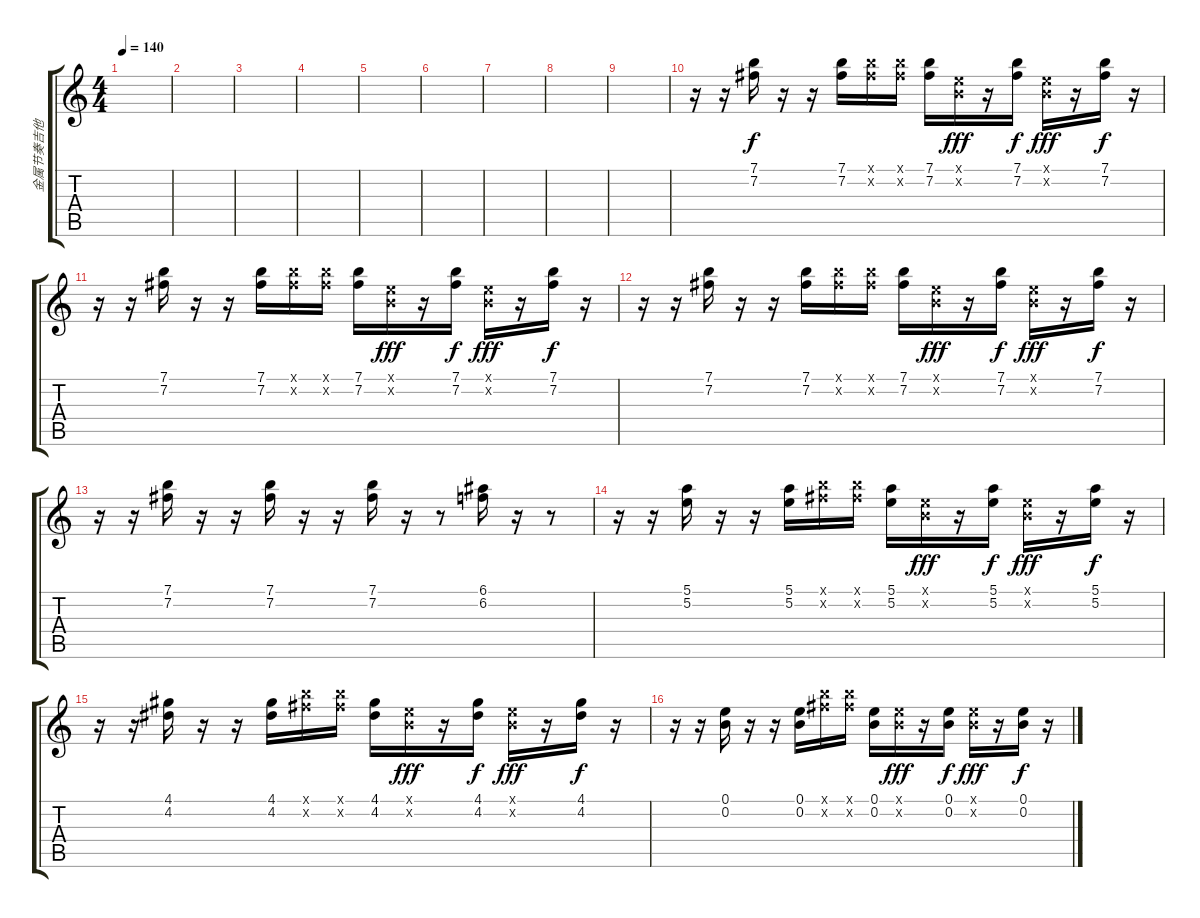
\track ("金属节奏吉他" "金属节奏吉他") {instrument overdrivenguitar}
\staff {score tabs}
\tuning (E4 B3 G3 D3 A2 E2) {hide}
\ts (4 4)
\tempo 140
\clef g2
\ks c
|
|
|
|
|
|
|
|
|
r.16 r.16 (7.1 7.2).16 r.16 r.16 (7.1 7.2).16 (7.1{x} 7.2{x}).16 (7.1{x} 7.2{x}).16 (7.1 7.2).16 (0.1{x} 0.2{x}).16{dy fff} r.16 (7.1 7.2).16{dy f} (0.1{x} 0.2{x}).16{dy fff} r.16 (7.1 7.2).16{dy f} r.16 |
r.16 r.16 (7.1 7.2).16 r.16 r.16 (7.1 7.2).16 (7.1{x} 7.2{x}).16 (7.1{x} 7.2{x}).16 (7.1 7.2).16 (0.1{x} 0.2{x}).16{dy fff} r.16 (7.1 7.2).16{dy f} (0.1{x} 0.2{x}).16{dy fff} r.16 (7.1 7.2).16{dy f} r.16 |
r.16 r.16 (7.1 7.2).16 r.16 r.16 (7.1 7.2).16 (7.1{x} 7.2{x}).16 (7.1{x} 7.2{x}).16 (7.1 7.2).16 (0.1{x} 0.2{x}).16{dy fff} r.16 (7.1 7.2).16{dy f} (0.1{x} 0.2{x}).16{dy fff} r.16 (7.1 7.2).16{dy f} r.16 |
r.16 r.16 (7.1 7.2).16 r.16 r.16 (7.1 7.2).16 r.16 r.16 (7.1 7.2).16 r.16 r.8 (6.1 6.2).16 r.16 r.8 |
r.16 r.16 (5.1 5.2).16 r.16 r.16 (5.1 5.2).16 (7.1{x} 7.2{x}).16 (7.1{x} 7.2{x}).16 (5.1 5.2).16 (0.1{x} 0.2{x}).16{dy fff} r.16 (5.1 5.2).16{dy f} (0.1{x} 0.2{x}).16{dy fff} r.16 (5.1 5.2).16{dy f} r.16 |
r.16 r.16 (4.1 4.2).16 r.16 r.16 (4.1 4.2).16 (7.1{x} 7.2{x}).16 (7.1{x} 7.2{x}).16 (4.1 4.2).16 (0.1{x} 0.2{x}).16{dy fff} r.16 (4.1 4.2).16{dy f} (0.1{x} 0.2{x}).16{dy fff} r.16 (4.1 4.2).16{dy f} r.16 |
r.16 r.16 (0.1 0.2).16 r.16 r.16 (0.1 0.2).16 (7.1{x} 7.2{x}).16{txt ""} (7.1{x} 7.2{x}).16 (0.1 0.2).16 (0.1{x} 0.2{x}).16{dy fff} r.16 (0.1 0.2).16{dy f} (0.1{x} 0.2{x}).16{dy fff} r.16 (0.1 0.2).16{dy f} r.16
